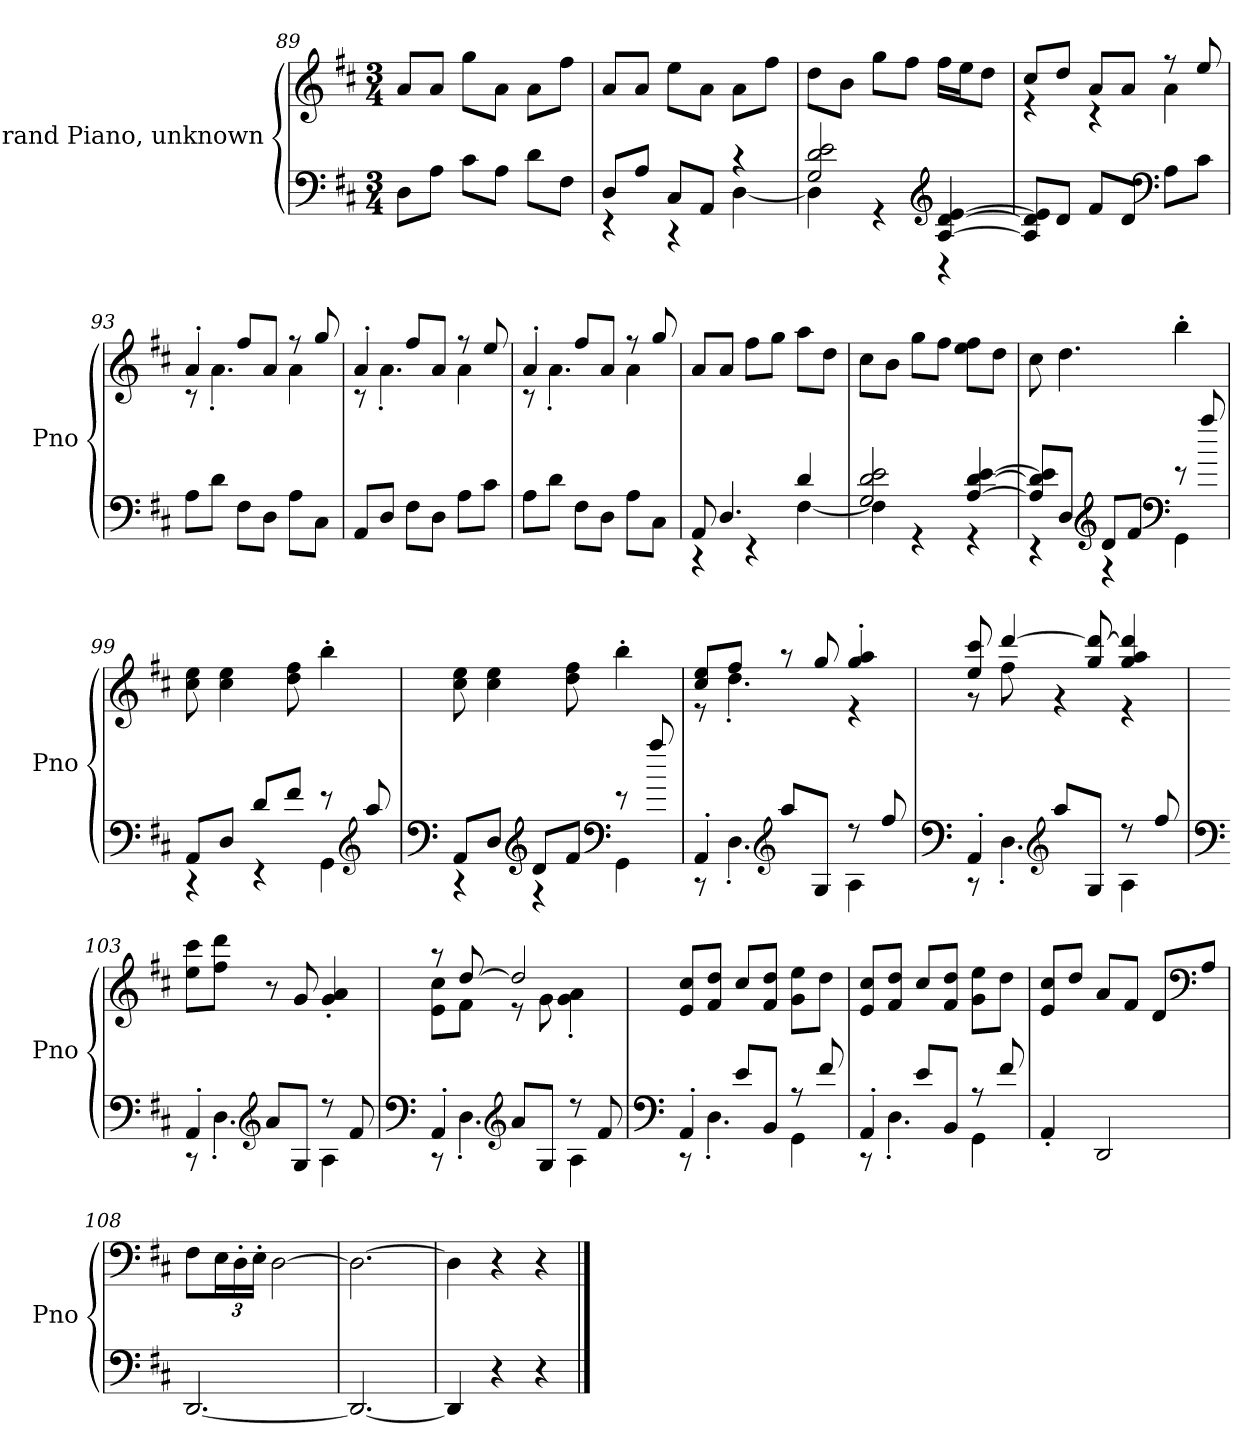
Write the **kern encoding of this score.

**kern	**kern
*part1	*part1
*staff2	*staff1
*I"Grand Piano, unknown	*
*I'Pno	*
*clefF4	*clefG2
*k[f#c#]	*k[f#c#]
*M3/4	*M3/4
=89	=89
8D\L	8a/L
8A\J	8a/J
8c#\L	8gg\L
8A\J	8a\J
8d\L	8a\L
8F#\J	8ff#\J
=90	=90
*^	*
8D/L	4r	8a/L
8A/J	.	8a/J
8C#/L	4r	8ee\L
8AA/J	.	8a\J
4r	[4D\	8a\L
.	.	8ff#\J
!!LO:LB:g=z
=91	=91	=91
2G/ 2d/ 2e/	4D\]	8dd\L
.	.	8b\J
.	4r	8gg\L
.	.	8ff#\J
*clefG2	*	*
[4A/ [4d/ [4e/	4r	16ff#\LL
.	.	16ee\J
.	.	8dd\J
*v	*v	*
=92	=92
*	*^
8A/] 8d/] 8e/]L	8cc#/L	4r
8d/J	8dd/J	.
8f#/L	8a/L	4r
8d/J	8a/J	.
*clefF4	*	*
8A\L	8r	4a\
8c#\J	8ee/	.
=93	=93	=93
8A\L	4a'/	8r
8d\J	.	4.a'\
8F#\L	8ff#/L	.
8D\J	8a/J	.
8A\L	8r	4a\
8C#\J	8gg/	.
=94	=94	=94
8AA/L	4a'/	8r
8D/J	.	4.a'\
8F#\L	8ff#/L	.
8D\J	8a/J	.
8A\L	8r	4a\
8c#\J	8ee/	.
=95	=95	=95
8A\L	4a'/	8r
8d\J	.	4.a'\
8F#\L	8ff#/L	.
8D\J	8a/J	.
8A\L	8r	4a\
8C#\J	8gg/	.
*	*v	*v
=96	=96
*^	*
8AA/	4r	8a/L
4.D/	.	8a/J
.	4r	8ff#\L
.	.	8gg\J
4d/	[4F#\	8aa\L
.	.	8dd\J
!!LO:LB:g=z
=97	=97	=97
2G/ 2d/ 2e/	4F#\]	8cc#\L
.	.	8b\J
.	4r	8gg\L
.	.	8ff#\J
[4A/ [4d/ [4e/	4r	8ee\ 8ff#\L
.	.	8dd\J
=98	=98	=98
8A/] 8d/] 8e/]L	4r	8cc#\
8D/J	.	4.dd\
*clefG2	*	*
8d/L	4r	.
8f#/J	.	.
*clefF4	*	*
8r	4GG\	4bb'\
8aa/	.	.
=99	=99	=99
8AA/L	4r	8cc#\ 8ee\
8D/J	.	4cc#\ 4ee\
8d/L	4r	.
8f#/J	.	8dd\ 8ff#\
8r	4GG\	4bb'\
*clefG2	*	*
8aa/	.	.
=100	=100	=100
*clefF4	*	*
8AA/L	4r	8cc#\ 8ee\
8D/J	.	4cc#\ 4ee\
*clefG2	*	*
8d/L	4r	.
8f#/J	.	8dd\ 8ff#\
*clefF4	*	*
8r	4GG\	4bb'\
8aa/	.	.
!!LO:LB:g=z
=101	=101	=101
*	*	*^
4AA'/	8r	8cc#/ 8ee/L	8r
.	4.D'\	8ff#/J	4.dd'\
*clefG2	*	*	*
8aa/L	.	8r	.
8G/J	.	8gg/	.
8r	4A\	4gg/' 4aa/'	4r
8ff#/	.	.	.
=102	=102	=102	=102
*clefF4	*	*	*
4AA'/	8r	8ee/ 8ccc#/	8r
.	4.D'\	[4ddd/	8ff#\
*clefG2	*	*	*
8aa/L	.	.	4r
8G/J	.	8gg/ 8ddd/_	.
8r	4A\	4gg/ 4aa/ 4ddd/]	4r
8ff#/	.	.	.
*	*	*v	*v
=103	=103	=103
*clefF4	*	*
4AA'/	8r	8ee\ 8ccc#\L
.	4.D'\	8ff#\ 8ddd\J
*clefG2	*	*
8a/L	.	8r
8G/J	.	8g/
8r	4A\	4g/' 4a/'
8f#/	.	.
=104	=104	=104
*clefF4	*	*
*	*	*^
4AA'/	8r	8r	8e\ 8cc#\L
.	4.D'\	[8dd/	8f#\J
*clefG2	*	*	*
8a/L	.	2dd/]	8r
8G/J	.	.	8g\
8r	4A\	.	4g\' 4a\'
8f#/	.	.	.
*	*	*v	*v
!!LO:LB:g=z
=105	=105	=105
*clefF4	*	*
4AA'/	8r	8e/ 8cc#/L
.	4.D'\	8f#/ 8dd/J
8e/L	.	8cc#/L
8BB/J	.	8f#/ 8dd/J
8r	4GG\	8g\ 8ee\L
8f#/	.	8dd\J
=106	=106	=106
4AA'/	8r	8e/ 8cc#/L
.	4.D'\	8f#/ 8dd/J
8e/L	.	8cc#/L
8BB/J	.	8f#/ 8dd/J
8r	4GG\	8g\ 8ee\L
8f#/	.	8dd\J
*v	*v	*
=107	=107
4AA'/	8e/ 8cc#/L
.	8dd/J
2DD/	8a/L
.	8f#/J
.	8d/L
*	*clefF4
.	8A/J
=108	=108
[2.DD/	8F#\L
*	*Xbrackettup
.	24E\L
.	24D'\
.	24E'\JJ
.	[2D\
=109	=109
2.DD/_	2.D\_
=110	=110
4DD/]	4D\]
4r	4r
4r	4r
==	==
*-	*-
